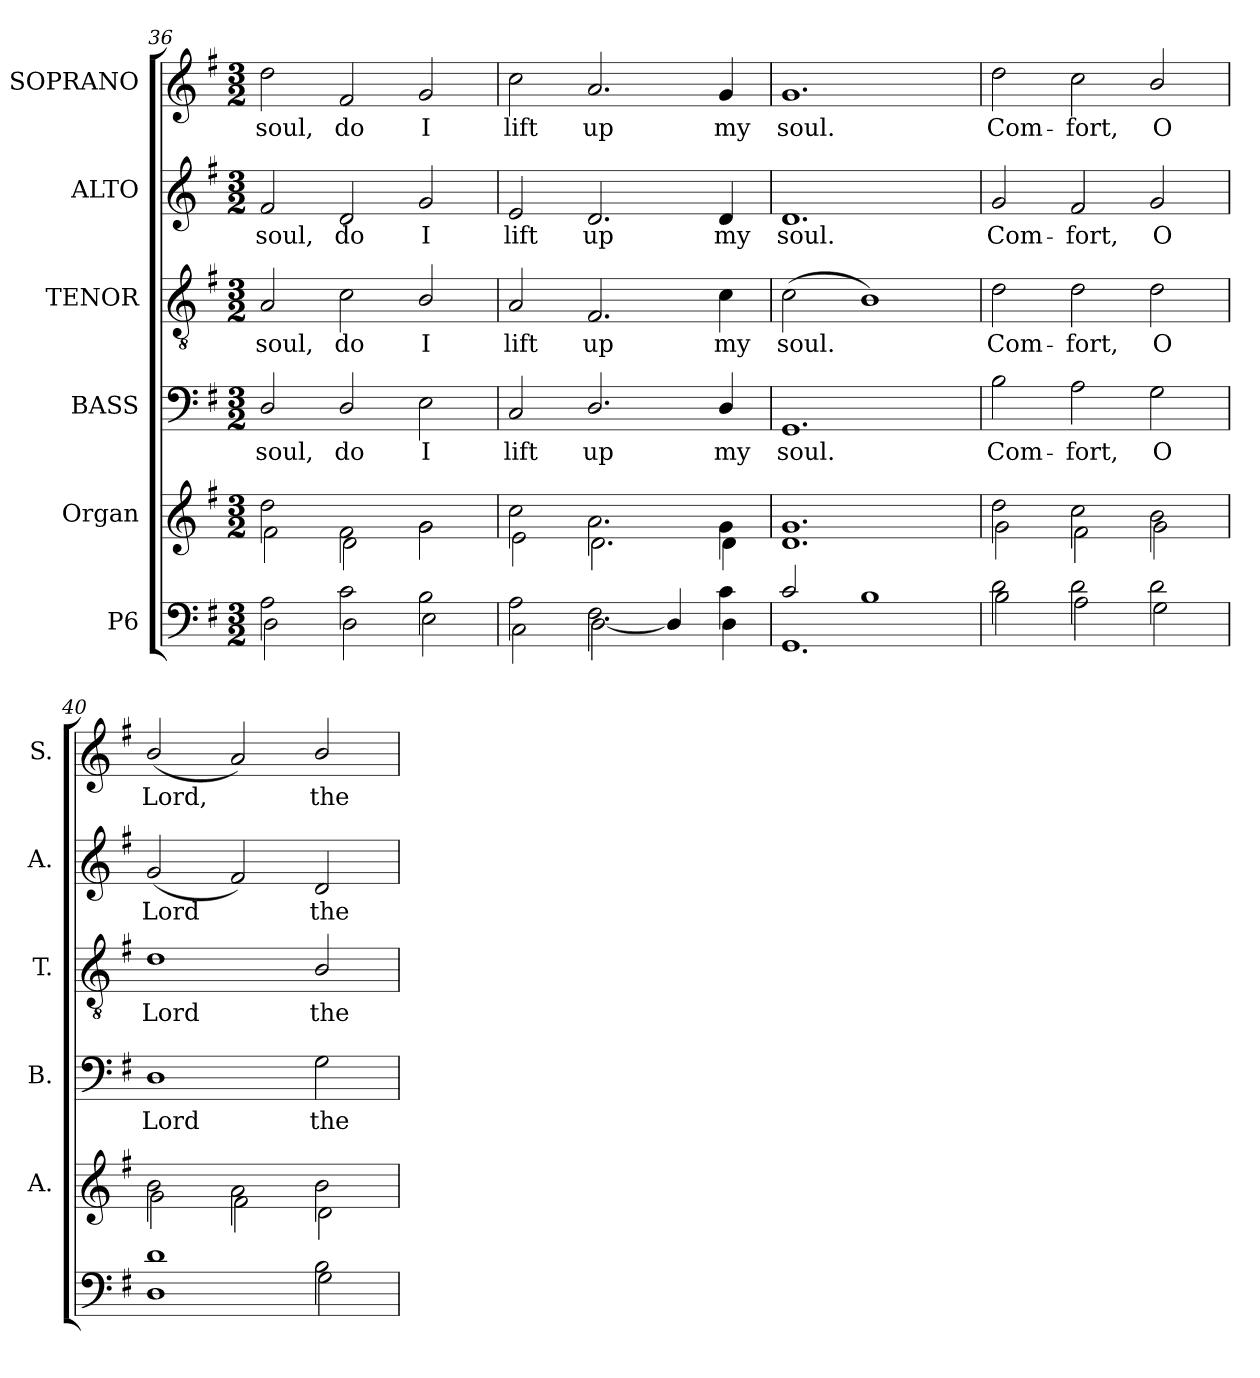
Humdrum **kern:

**kern	**kern	**kern	**text	**kern	**text	**kern	**text	**kern	**text
*part6	*part5	*part4	*part4	*part3	*part3	*part2	*part2	*part1	*part1
*staff6	*staff5	*staff4	*staff4	*staff3	*staff3	*staff2	*staff2	*staff1	*staff1
*I"P6	*I"Organ	*I"BASS	*	*I"TENOR	*	*I"ALTO	*	*I"SOPRANO	*
*	*I'A.	*I'B.	*	*I'T.	*	*I'A.	*	*I'S.	*
*clefF4	*clefG2	*clefF4	*	*clefGv2	*	*clefG2	*	*clefG2	*
*	*	*	*	*ITrd7c12	*	*	*	*	*
*k[f#]	*k[f#]	*k[f#]	*	*k[f#]	*	*k[f#]	*	*k[f#]	*
*G:	*G:	*G:	*	*G:	*	*G:	*	*G:	*
*M3/2	*M3/2	*M3/2	*	*M3/2	*	*M3/2	*	*M3/2	*
=36	=36	=36	=36	=36	=36	=36	=36	=36	=36
*^	*^	*	*	*	*	*	*	*	*
!	!	!	!	!	!LO:LY:b:color=#000000	!	!	!	!	!	!
!	!	!	!	!	!	!	!LO:LY:b:color=#000000	!	!	!	!
!	!	!	!	!	!	!	!	!	!LO:LY:b:color=#000000	!	!
!	!	!	!	!	!	!	!	!	!	!	!LO:LY:b:color=#000000
2Ai\	2Di\	2ddi\	2f#i\	2Di/	soul,	2AAi/	soul,	2f#i/	soul,	2ddi\	soul,
!	!	!	!	!	!LO:LY:b:color=#000000	!	!	!	!	!	!
!	!	!	!	!	!	!	!LO:LY:b:color=#000000	!	!	!	!
!	!	!	!	!	!	!	!	!	!LO:LY:b:color=#000000	!	!
!	!	!	!	!	!	!	!	!	!	!	!LO:LY:b:color=#000000
2ci\	2Di\	2f#i\	2di\	2Di/	do	2Ci\	do	2di/	do	2f#i/	do
!	!	!	!	!	!LO:LY:b:color=#000000	!	!	!	!	!	!
!	!	!	!	!	!	!	!LO:LY:b:color=#000000	!	!	!	!
!	!	!	!	!	!	!	!	!	!LO:LY:b:color=#000000	!	!
!	!	!	!	!	!	!	!	!	!	!	!LO:LY:b:color=#000000
2Bi\	2Ei\	2gi\	2gi\	2Ei\	I	2BBi/	I	2gi/	I	2gi/	I
=37	=37	=37	=37	=37	=37	=37	=37	=37	=37	=37	=37
!	!	!	!	!	!LO:LY:b:color=#000000	!	!	!	!	!	!
!	!	!	!	!	!	!	!LO:LY:b:color=#000000	!	!	!	!
!	!	!	!	!	!	!	!	!	!LO:LY:b:color=#000000	!	!
!	!	!	!	!	!	!	!	!	!	!	!LO:LY:b:color=#000000
2Ai\	2Ci\	2cci\	2ei\	2Ci/	lift	2AAi/	lift	2ei/	lift	2cci\	lift
!	!	!	!	!	!LO:LY:b:color=#000000	!	!	!	!	!	!
!	!	!	!	!	!	!	!LO:LY:b:color=#000000	!	!	!	!
!	!	!	!	!	!	!	!	!	!LO:LY:b:color=#000000	!	!
!	!	!	!	!	!	!	!	!	!	!	!LO:LY:b:color=#000000
2.F#i\	[2Di\	2.ai\	2.di\	2.Di/	up	2.FF#i/	up	2.di/	up	2.ai/	up
.	4Di/]	.	.	.	.	.	.	.	.	.	.
!	!	!	!	!	!LO:LY:b:color=#000000	!	!	!	!	!	!
!	!	!	!	!	!	!	!LO:LY:b:color=#000000	!	!	!	!
!	!	!	!	!	!	!	!	!	!LO:LY:b:color=#000000	!	!
!	!	!	!	!	!	!	!	!	!	!	!LO:LY:b:color=#000000
4ci\	4Di\	4gi\	4di\	4Di/	my	4Ci\	my	4di/	my	4gi/	my
=38	=38	=38	=38	=38	=38	=38	=38	=38	=38	=38	=38
!	!	!	!	!	!LO:LY:b:color=#000000	!	!	!	!	!	!
!	!	!	!	!	!	!	!LO:LY:b:color=#000000	!	!	!	!
!	!	!	!	!	!	!	!	!	!LO:LY:b:color=#000000	!	!
!	!	!	!	!	!	!	!	!	!	!	!LO:LY:b:color=#000000
2ci/	1.GGi	1.gi	1.di	1.GGi	soul.	(2Ci\	soul.	1.di	soul.	1.gi	soul.
1Bi	.	.	.	.	.	1BBi)	.	.	.	.	.
=39	=39	=39	=39	=39	=39	=39	=39	=39	=39	=39	=39
!	!	!	!	!	!LO:LY:b:color=#000000	!	!	!	!	!	!
!	!	!	!	!	!	!	!LO:LY:b:color=#000000	!	!	!	!
!	!	!	!	!	!	!	!	!	!LO:LY:b:color=#000000	!	!
!	!	!	!	!	!	!	!	!	!	!	!LO:LY:b:color=#000000
2di\	2Bi\	2ddi\	2gi\	2Bi\	Com-	2Di\	Com-	2gi/	Com-	2ddi\	Com-
!	!	!	!	!	!LO:LY:b:color=#000000	!	!	!	!	!	!
!	!	!	!	!	!	!	!LO:LY:b:color=#000000	!	!	!	!
!	!	!	!	!	!	!	!	!	!LO:LY:b:color=#000000	!	!
!	!	!	!	!	!	!	!	!	!	!	!LO:LY:b:color=#000000
2di\	2Ai\	2cci\	2f#i\	2Ai\	-fort,	2Di\	-fort,	2f#i/	-fort,	2cci\	-fort,
!	!	!	!	!	!LO:LY:b:color=#000000	!	!	!	!	!	!
!	!	!	!	!	!	!	!LO:LY:b:color=#000000	!	!	!	!
!	!	!	!	!	!	!	!	!	!LO:LY:b:color=#000000	!	!
!	!	!	!	!	!	!	!	!	!	!	!LO:LY:b:color=#000000
2di\	2Gi\	2bi\	2gi\	2Gi\	O	2Di\	O	2gi/	O	2bi/	O
!!LO:PB:g=z
=40	=40	=40	=40	=40	=40	=40	=40	=40	=40	=40	=40
!	!	!	!	!	!LO:LY:b:color=#000000	!	!	!	!	!	!
!	!	!	!	!	!	!	!LO:LY:b:color=#000000	!	!	!	!
!	!	!	!	!	!	!	!	!	!LO:LY:b:color=#000000	!	!
!	!	!	!	!	!	!	!	!	!	!	!LO:LY:b:color=#000000
1di	1Di	2bi\	2gi\	1Di	Lord	1Di	Lord	(2gi/	Lord	(2bi/	Lord,
.	.	2ai\	2f#i\	.	.	.	.	2f#i/)	.	2ai/)	.
!	!	!	!	!	!LO:LY:b:color=#000000	!	!	!	!	!	!
!	!	!	!	!	!	!	!LO:LY:b:color=#000000	!	!	!	!
!	!	!	!	!	!	!	!	!	!LO:LY:b:color=#000000	!	!
!	!	!	!	!	!	!	!	!	!	!	!LO:LY:b:color=#000000
2Bi\	2Gi\	2bi\	2di\	2Gi\	the	2BBi/	the	2di/	the	2bi/	the
*v	*v	*	*	*	*	*	*	*	*	*	*
*	*v	*v	*	*	*	*	*	*	*	*
=	=	=	=	=	=	=	=	=	=
*-	*-	*-	*-	*-	*-	*-	*-	*-	*-
